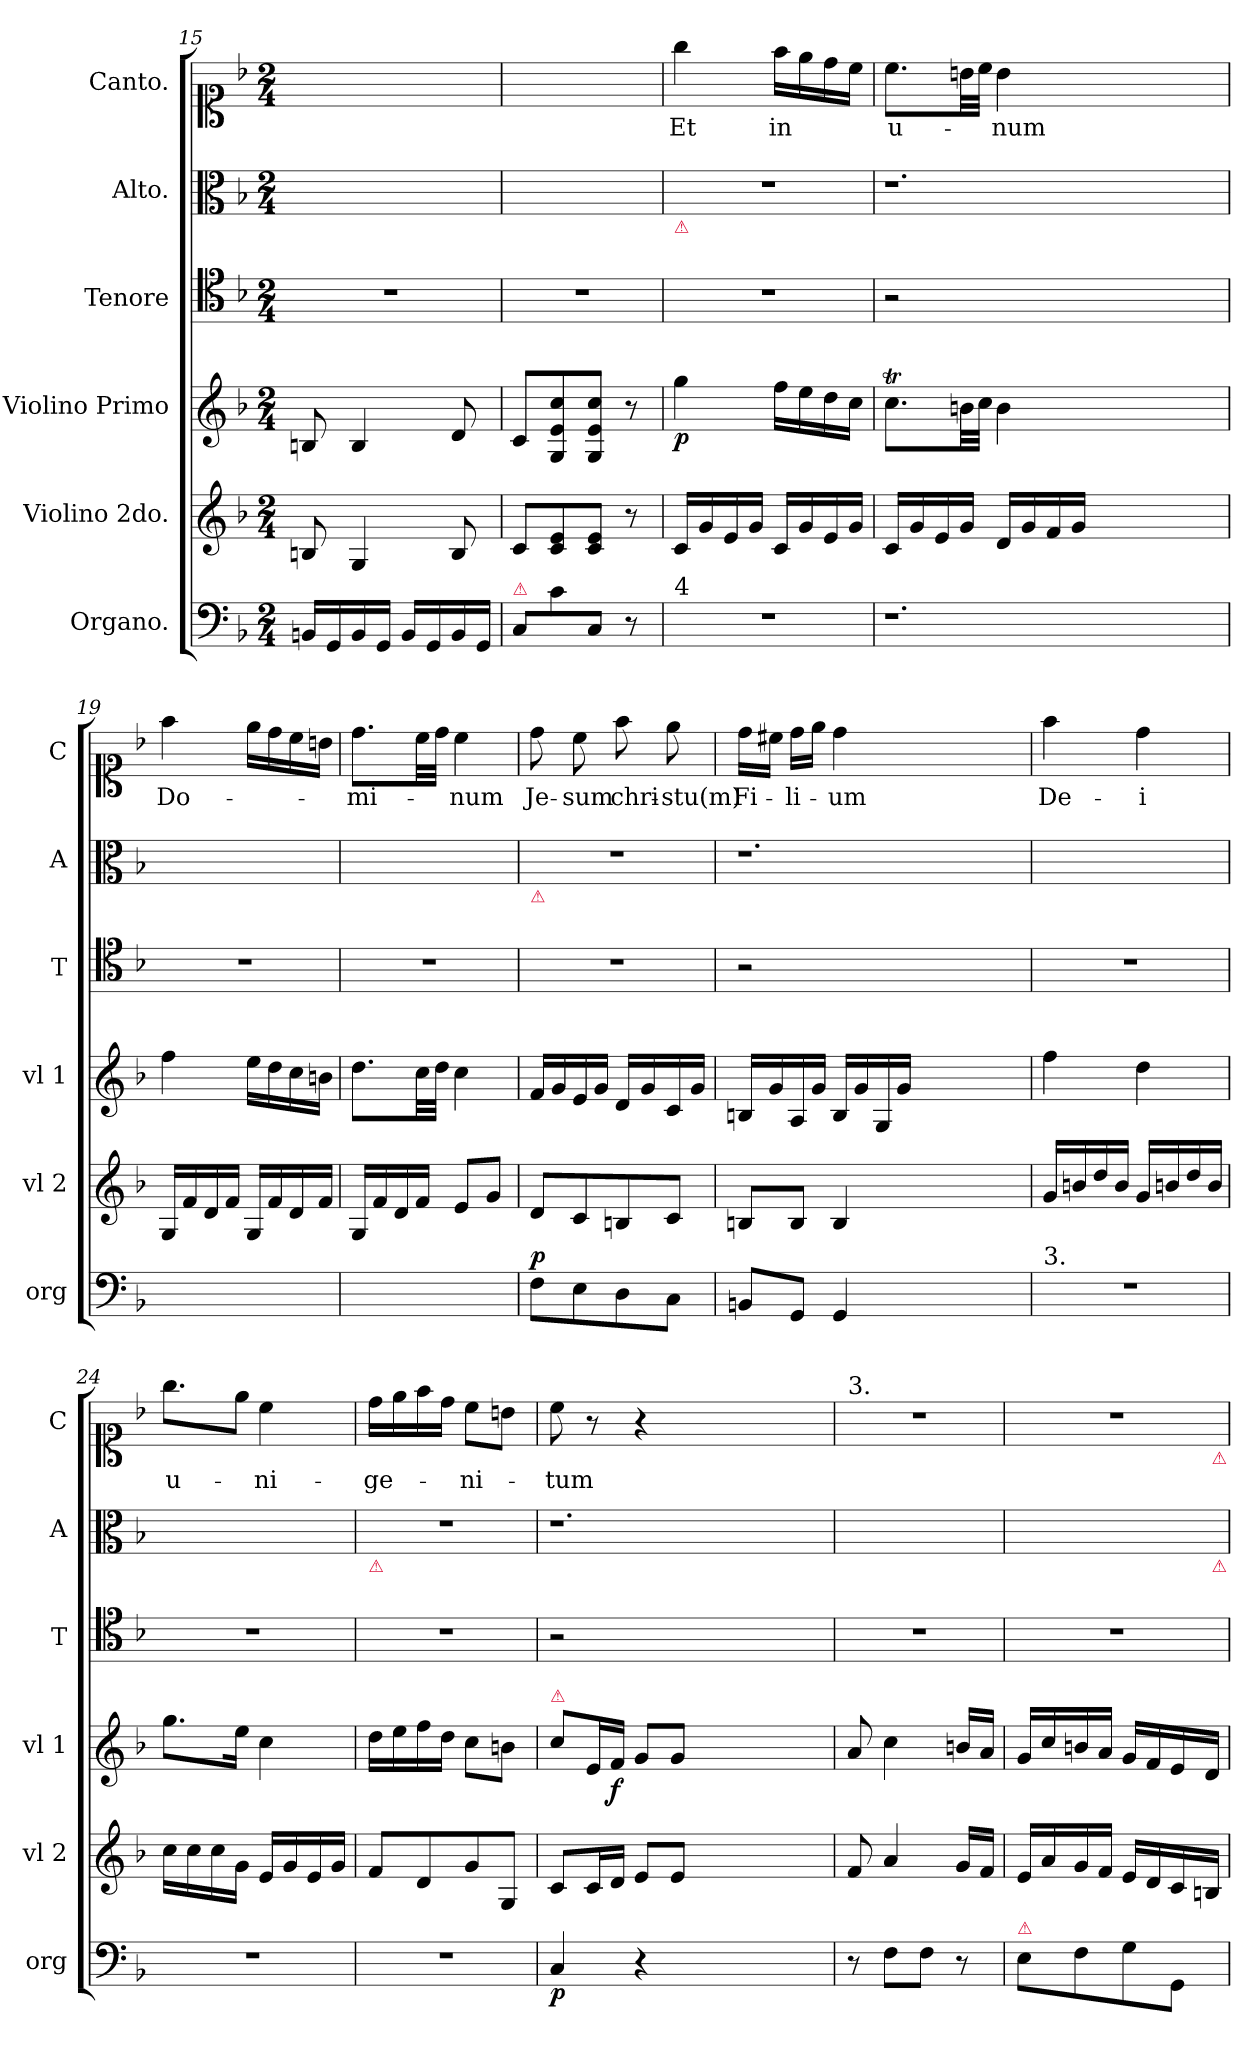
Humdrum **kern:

**kern	**dynam	**kern	**kern	**dynam	**kern	**kern	**kern	**text
*part6	*part6	*part5	*part4	*part4	*part3	*part2	*part1	*part1
*staff6	*staff6	*staff5	*staff4	*staff4	*staff3	*staff2	*staff1	*staff1
*I"Organo.	*	*I"Violino 2do.	*I"Violino Primo	*	*I"Tenore	*I"Alto.	*I"Canto.	*
*I'org	*	*I'vl 2	*I'vl 1	*	*I'T	*I'A	*I'C	*
*clefF4	*	*clefG2	*clefG2	*	*clefC4	*clefC3	*clefC1	*
*k[b-]	*	*k[b-]	*k[b-]	*	*k[b-]	*k[b-]	*k[b-]	*
*F:	*	*F:	*F:	*	*F:	*F:	*F:	*
*M2/4	*	*M2/4	*M2/4	*	*M2/4	*M2/4	*M2/4	*
=15	=15	=15	=15	=15	=15	=15	=15	=15
16BBn/LL	.	8Bn/	8Bn/	.	2r	2ryy	2ryy	.
16GG/	.	.	.	.	.	.	.	.
16BB/	.	4G/	4B/	.	.	.	.	.
16GG/JJ	.	.	.	.	.	.	.	.
16BB/LL	.	.	.	.	.	.	.	.
16GG/	.	.	.	.	.	.	.	.
16BB/	.	8B/	8d/	.	.	.	.	.
16GG/JJ	.	.	.	.	.	.	.	.
=16	=16	=16	=16	=16	=16	=16	=16	=16
!LO:TX:a:color=crimson:t=⚠	!	!	!	!	!	!	!	!
8C/L	.	8c/L	8c/L	.	2r	2ryy	2ryy	.
8c\	.	8c/ 8e/	8G/ 8e/ 8cc/	.	.	.	.	.
8C/J	.	8c/ 8e/J	8G/ 8e/ 8cc/J	.	.	.	.	.
8r	.	8r	8r	.	.	.	.	.
=17	=17	=17	=17	=17	=17	=17	=17	=17
!	!	!	!	!	!	!LO:TX:b:color=crimson:t=⚠	!	!
!LO:TX:a:t=4	!	!	!	!	!	!	!	!
!	!	!	!	!LO:DY:b	!	!	!	!
2r	.	16c/LL	4gg\	p	2r	2r	4gg\	Et
.	.	16g/	.	.	.	.	.	.
.	.	16e/	.	.	.	.	.	.
.	.	16g/JJ	.	.	.	.	.	.
.	.	16c/LL	16ff\LL	.	.	.	16ff\LL	in
.	.	16g/	16ee\	.	.	.	16ee\	.
.	.	16e/	16dd\	.	.	.	16dd\	.
.	.	16g/JJ	16cc\JJ	.	.	.	16cc\JJ	.
=18	=18	=18	=18	=18	=18	=18	=18	=18
1.r	.	16c/LL	8.ccT\L	.	2r	1.r	8.cc\L	u-
.	.	16g/	.	.	.	.	.	.
.	.	16e/	.	.	.	.	.	.
.	.	16g/JJ	32bn\LL	.	.	.	32bn\LL	.
.	.	.	32cc\JJJ	.	.	.	32cc\JJJ	.
.	.	16d/LL	4b\	.	.	.	4b\	-num
.	.	16g/	.	.	.	.	.	.
.	.	16f/	.	.	.	.	.	.
.	.	16g/JJ	.	.	.	.	.	.
.	.	1ryy	1ryy	.	1ryy	.	1ryy	.
=19	=19	=19	=19	=19	=19	=19	=19	=19
2ryy	.	16G/LL	4ff\	.	2r	2ryy	4ff\	Do-
.	.	16f/	.	.	.	.	.	.
.	.	16d/	.	.	.	.	.	.
.	.	16f/JJ	.	.	.	.	.	.
.	.	16G/LL	16ee\LL	.	.	.	16ee\LL	.
.	.	16f/	16dd\	.	.	.	16dd\	.
.	.	16d/	16cc\	.	.	.	16cc\	.
.	.	16f/JJ	16bn\JJ	.	.	.	16bn\JJ	.
=20	=20	=20	=20	=20	=20	=20	=20	=20
2ryy	.	16G/LL	8.dd\L	.	2r	2ryy	8.dd\L	-mi-
.	.	16f/	.	.	.	.	.	.
.	.	16d/	.	.	.	.	.	.
.	.	16f/JJ	32cc\LL	.	.	.	32cc\LL	.
.	.	.	32dd\JJJ	.	.	.	32dd\JJJ	.
.	.	8e/L	4cc\	.	.	.	4cc\	-num
.	.	8g/J	.	.	.	.	.	.
=21	=21	=21	=21	=21	=21	=21	=21	=21
!	!	!	!	!	!	!LO:TX:b:color=crimson:t=⚠	!	!
!	!LO:DY:a	!	!	!	!	!	!	!
8F\L	p	8d/L	16f/LL	.	2r	2r	8dd\	Je-
.	.	.	16g/	.	.	.	.	.
8E\	.	8c/	16e/	.	.	.	8cc\	-sum
.	.	.	16g/JJ	.	.	.	.	.
8D\	.	8Bn/	16d/LL	.	.	.	8ff\	chri-
.	.	.	16g/	.	.	.	.	.
8C\J	.	8c/J	16c/	.	.	.	8ee\	-stu(m)
.	.	.	16g/JJ	.	.	.	.	.
=22	=22	=22	=22	=22	=22	=22	=22	=22
8BBn/L	.	8Bn/L	16Bn/LL	.	2r	1.r	16dd\LL	Fi-
.	.	.	16g/	.	.	.	16cc#X\JJ	.
8GG/J	.	8B/J	16A/	.	.	.	16dd\LL	-li-
.	.	.	16g/JJ	.	.	.	16ee\JJ	.
4GG/	.	4B/	16B/LL	.	.	.	4dd\	-um
.	.	.	16g/	.	.	.	.	.
.	.	.	16G/	.	.	.	.	.
.	.	.	16g/JJ	.	.	.	.	.
1ryy	.	1ryy	1ryy	.	1ryy	.	1ryy	.
=23	=23	=23	=23	=23	=23	=23	=23	=23
!LO:TX:a:t=3.	!	!	!	!	!	!	!	!
2r	.	16g/LL	4ff\	.	2r	2ryy	4ff\	De-
.	.	16bn/	.	.	.	.	.	.
.	.	16dd/	.	.	.	.	.	.
.	.	16b/JJ	.	.	.	.	.	.
.	.	16g/LL	4dd\	.	.	.	4dd\	-i
.	.	16bn/	.	.	.	.	.	.
.	.	16dd/	.	.	.	.	.	.
.	.	16b/JJ	.	.	.	.	.	.
=24	=24	=24	=24	=24	=24	=24	=24	=24
2r	.	16cc\LL	8.gg\L	.	2r	2ryy	8.gg\L	u-
.	.	16cc\	.	.	.	.	.	.
.	.	16cc\	.	.	.	.	.	.
!	!	!	!	!	!	!	!LO:N:vis=8	!
.	.	16g\JJ	16ee\Jk	.	.	.	16ee\J	.
.	.	16e/LL	4cc\	.	.	.	4cc\	-ni-
.	.	16g/	.	.	.	.	.	.
.	.	16e/	.	.	.	.	.	.
.	.	16g/JJ	.	.	.	.	.	.
=25	=25	=25	=25	=25	=25	=25	=25	=25
!	!	!	!	!	!	!LO:TX:b:color=crimson:t=⚠	!	!
2r	.	8f/L	16dd\LL	.	2r	2r	16dd\LL	-ge-
.	.	.	16ee\	.	.	.	16ee\	.
.	.	8d/	16ff\	.	.	.	16ff\	.
.	.	.	16dd\JJ	.	.	.	16dd\JJ	.
.	.	8g/	8cc\L	.	.	.	8cc\L	-ni-
.	.	8G/J	8bn\J	.	.	.	8bn\J	.
=26	=26	=26	=26	=26	=26	=26	=26	=26
!	!	!	!LO:TX:a:color=crimson:t=⚠	!	!	!	!	!
!	!LO:DY:b	!	!	!	!	!	!	!
4C/	p	8c/L	8cc\L	.	2r	1.r	8cc\	-tum
.	.	16c/L	16e/L	.	.	.	8r	.
!	!	!	!	!LO:DY:b	!	!	!	!
.	.	16d/JJ	16f/JJ	f	.	.	.	.
4r	.	8e/L	8g/L	.	.	.	4r	.
.	.	8e/J	8g/J	.	.	.	.	.
1ryy	.	1ryy	1ryy	.	1ryy	.	1ryy	.
=27	=27	=27	=27	=27	=27	=27	=27	=27
!	!	!	!	!	!	!	!LO:TX:a:t=3.	!
8r	.	8f/	8a/	.	2r	2ryy	2r	.
8F\L	.	4a/	4cc\	.	.	.	.	.
8F\J	.	.	.	.	.	.	.	.
8r	.	16g/LL	16bn/LL	.	.	.	.	.
.	.	16f/JJ	16a/JJ	.	.	.	.	.
=28	=28	=28	=28	=28	=28	=28	=28	=28
!LO:TX:a:color=crimson:t=⚠	!	!	!	!	!	!	!	!
8E\L	.	16e/LL	16g/LL	.	2r	2ryy	2r	.
.	.	16a/	16cc/	.	.	.	.	.
8F\	.	16g/	16bn/	.	.	.	.	.
.	.	16f/JJ	16a/JJ	.	.	.	.	.
8G\	.	16e/LL	16g/LL	.	.	.	.	.
.	.	16d/	16f/	.	.	.	.	.
8GG/J	.	16c/	16e/	.	.	.	.	.
.	.	16Bn/JJ	16d/JJ	.	.	.	.	.
!	!	!	!	!	!	!	!LO:TX:b:color=crimson:t=⚠	!
!	!	!	!	!	!	!LO:TX:b:color=crimson:t=⚠	!	!
=	=	=	=	=	=	=	=	=
*-	*-	*-	*-	*-	*-	*-	*-	*-
